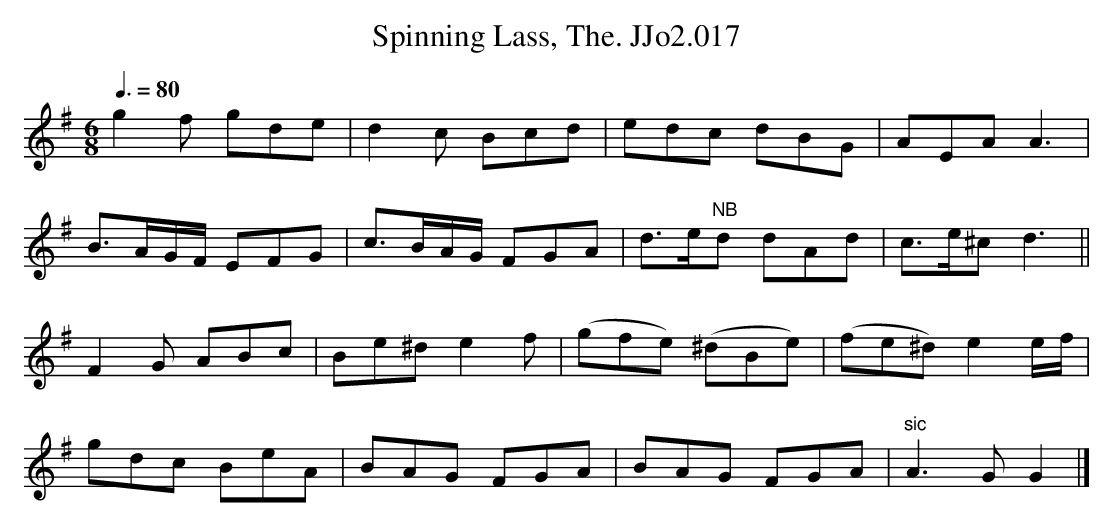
X:1
T:Spinning Lass, The. JJo2.017
Q:3/8=80
M:6/8
L:1/8
K:G
g2f gde|d2c Bcd|edc dBG| AEA A3|
B>AG/F/ EFG|c>BA/G/ FGA|d>e"NB"d dAd |c>e^c d3||
F2G ABc|Be^d e2f|(gfe) (^dBe)|(fe^d) e2e/f/|
gdc BeA|BAG FGA| BAG FGA |"sic"A3 GG2|]
